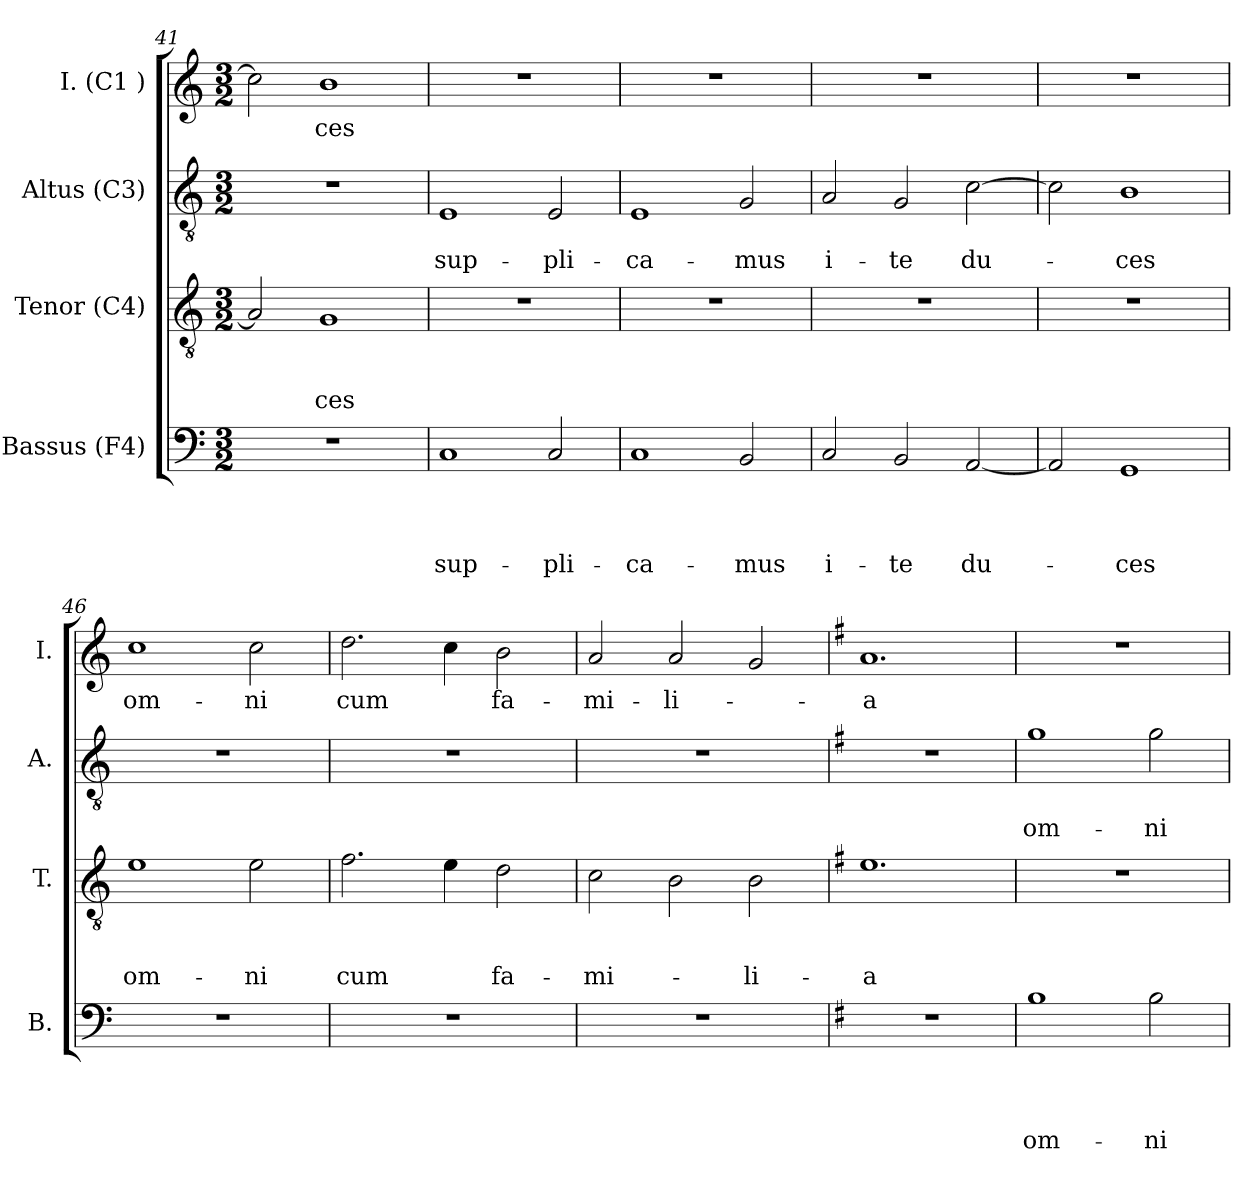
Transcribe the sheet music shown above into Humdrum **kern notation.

**kern	**text	**text	**text	**text	**kern	**text	**text	**text	**kern	**text	**text	**kern	**text
*part4	*part4	*part4	*part4	*part4	*part3	*part3	*part3	*part3	*part2	*part2	*part2	*part1	*part1
*staff4	*staff4	*staff4	*staff4	*staff4	*staff3	*staff3	*staff3	*staff3	*staff2	*staff2	*staff2	*staff1	*staff1
*I"Bassus (F4)	*	*	*	*	*I"Tenor (C4)	*	*	*	*I"Altus (C3)	*	*	*I"I. (C1 )	*
*I'B.	*	*	*	*	*I'T.	*	*	*	*I'A.	*	*	*I'I.	*
*clefF4	*	*	*	*	*clefGv2	*	*	*	*clefGv2	*	*	*clefG2	*
*k[]	*	*	*	*	*k[]	*	*	*	*k[]	*	*	*k[]	*
*C:	*	*	*	*	*C:	*	*	*	*C:	*	*	*C:	*
*M3/2	*	*	*	*	*M3/2	*	*	*	*M3/2	*	*	*M3/2	*
=41	=41	=41	=41	=41	=41	=41	=41	=41	=41	=41	=41	=41	=41
!LO:N:vis=1	!	!	!	!	!	!	!	!	!LO:N:vis=1	!	!	!	!
1.r	.	.	.	.	2A/]	.	.	.	1.r	.	.	2cc\]	.
!	!	!	!	!	!	!	!	!LO:LY:b	!	!	!	!	!LO:LY:b
.	.	.	.	.	1G	.	.	-ces	.	.	.	1b	-ces
=42	=42	=42	=42	=42	=42	=42	=42	=42	=42	=42	=42	=42	=42
!	!	!	!	!LO:LY:b	!LO:N:vis=1	!	!	!	!	!	!LO:LY:b	!LO:N:vis=1	!
1C	.	.	.	sup-	1.r	.	.	.	1E	.	sup-	1.r	.
!	!	!	!	!LO:LY:b	!	!	!	!	!	!	!LO:LY:b	!	!
2C/	.	.	.	-pli-	.	.	.	.	2E/	.	-pli-	.	.
=43	=43	=43	=43	=43	=43	=43	=43	=43	=43	=43	=43	=43	=43
!	!	!	!	!LO:LY:b	!LO:N:vis=1	!	!	!	!	!	!LO:LY:b	!LO:N:vis=1	!
1C	.	.	.	-ca-	1.r	.	.	.	1E	.	-ca-	1.r	.
!	!	!	!	!LO:LY:b	!	!	!	!	!	!	!LO:LY:b	!	!
2BB/	.	.	.	-mus	.	.	.	.	2G/	.	-mus	.	.
=44	=44	=44	=44	=44	=44	=44	=44	=44	=44	=44	=44	=44	=44
!	!	!	!	!LO:LY:b	!LO:N:vis=1	!	!	!	!	!	!LO:LY:b	!LO:N:vis=1	!
2C/	.	.	.	i-	1.r	.	.	.	2A/	.	i-	1.r	.
!	!	!	!	!LO:LY:b	!	!	!	!	!	!	!LO:LY:b	!	!
2BB/	.	.	.	-te	.	.	.	.	2G/	.	-te	.	.
!	!	!	!	!LO:LY:b	!	!	!	!	!	!	!LO:LY:b	!	!
[<2AA/	.	.	.	du-	.	.	.	.	[>2c\	.	du-	.	.
=45	=45	=45	=45	=45	=45	=45	=45	=45	=45	=45	=45	=45	=45
!	!	!	!	!	!LO:N:vis=1	!	!	!	!	!	!	!LO:N:vis=1	!
2AA/]	.	.	.	.	1.r	.	.	.	2c\]	.	.	1.r	.
!	!	!	!	!LO:LY:b	!	!	!	!	!	!	!LO:LY:b	!	!
1GG	.	.	.	-ces	.	.	.	.	1B	.	-ces	.	.
=46	=46	=46	=46	=46	=46	=46	=46	=46	=46	=46	=46	=46	=46
!LO:N:vis=1	!	!	!	!	!	!	!	!LO:LY:b	!LO:N:vis=1	!	!	!	!LO:LY:b
1.r	.	.	.	.	1e	.	.	om-	1.r	.	.	1cc	om-
!	!	!	!	!	!	!	!	!LO:LY:b	!	!	!	!	!LO:LY:b
.	.	.	.	.	2e\	.	.	-ni	.	.	.	2cc\	-ni
!!LO:LB:g=z
=47	=47	=47	=47	=47	=47	=47	=47	=47	=47	=47	=47	=47	=47
!LO:N:vis=1	!	!	!	!	!	!	!	!LO:LY:b	!LO:N:vis=1	!	!	!	!LO:LY:b
1.r	.	.	.	.	2.f\	.	.	cum	1.r	.	.	2.dd\	cum
.	.	.	.	.	4e\	.	.	.	.	.	.	4cc\	.
!	!	!	!	!	!	!	!	!LO:LY:b	!	!	!	!	!LO:LY:b
.	.	.	.	.	2d\	.	.	fa-	.	.	.	2b\	fa-
=48	=48	=48	=48	=48	=48	=48	=48	=48	=48	=48	=48	=48	=48
!LO:N:vis=1	!	!	!	!	!	!	!	!LO:LY:b	!LO:N:vis=1	!	!	!	!LO:LY:b
1.r	.	.	.	.	2c\	.	.	-mi-	1.r	.	.	2a/	-mi-
!	!	!	!	!	!	!	!	!	!	!	!	!	!LO:LY:b
.	.	.	.	.	2B\	.	.	.	.	.	.	2a/	-li-
!	!	!	!	!	!	!	!	!LO:LY:b	!	!	!	!	!
.	.	.	.	.	2B\	.	.	-li-	.	.	.	2g/	.
=49	=49	=49	=49	=49	=49	=49	=49	=49	=49	=49	=49	=49	=49
*k[f#]	*	*	*	*	*k[f#]	*	*	*	*k[f#]	*	*	*k[f#]	*
*G:	*	*	*	*	*G:	*	*	*	*G:	*	*	*G:	*
!LO:N:vis=1	!	!	!	!	!	!	!	!LO:LY:b:rj	!LO:N:vis=1	!	!	!	!LO:LY:b:rj
1.r	.	.	.	.	1.e	.	.	-a	1.r	.	.	1.a	-a
=50	=50	=50	=50	=50	=50	=50	=50	=50	=50	=50	=50	=50	=50
!	!	!	!	!LO:LY:b	!LO:N:vis=1	!	!	!	!	!	!LO:LY:b	!LO:N:vis=1	!
1B	.	.	.	om-	1.r	.	.	.	1g	.	om-	1.r	.
!	!	!	!	!LO:LY:b	!	!	!	!	!	!	!LO:LY:b	!	!
2B\	.	.	.	-ni	.	.	.	.	2g\	.	-ni	.	.
=	=	=	=	=	=	=	=	=	=	=	=	=	=
*-	*-	*-	*-	*-	*-	*-	*-	*-	*-	*-	*-	*-	*-
